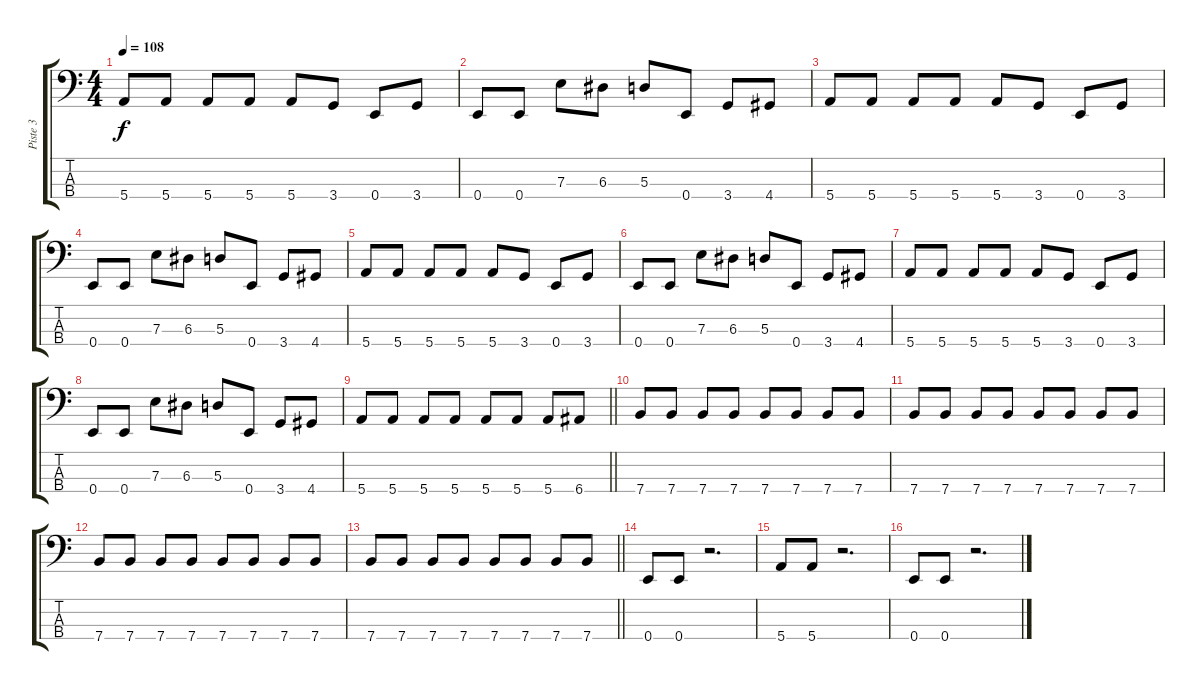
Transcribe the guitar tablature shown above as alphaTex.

\track ("Piste 3" "Piste 3") {instrument electricbassfinger}
\staff {score tabs}
\tuning (G2 D2 A1 E1) {hide}
\ts (4 4)
\tempo 108
\clef f4
\ks c
5.4.8{dy f} 5.4.8 5.4.8 5.4.8 5.4.8 3.4.8 0.4.8 3.4.8 |
0.4.8 0.4.8 7.3.8 6.3.8 5.3.8 0.4.8 3.4.8 4.4.8 |
5.4.8 5.4.8 5.4.8 5.4.8 5.4.8 3.4.8 0.4.8 3.4.8 |
0.4.8 0.4.8 7.3.8 6.3.8 5.3.8 0.4.8 3.4.8 4.4.8 |
5.4.8 5.4.8 5.4.8 5.4.8 5.4.8 3.4.8 0.4.8 3.4.8 |
0.4.8 0.4.8 7.3.8 6.3.8 5.3.8 0.4.8 3.4.8 4.4.8 |
5.4.8 5.4.8 5.4.8 5.4.8 5.4.8 3.4.8 0.4.8 3.4.8 |
0.4.8 0.4.8 7.3.8 6.3.8 5.3.8 0.4.8 3.4.8 4.4.8 |
\barLineRight lightlight
5.4.8 5.4.8 5.4.8 5.4.8 5.4.8 5.4.8 5.4.8 6.4.8 |
7.4.8 7.4.8 7.4.8 7.4.8 7.4.8 7.4.8 7.4.8 7.4.8 |
7.4.8 7.4.8 7.4.8 7.4.8 7.4.8 7.4.8 7.4.8 7.4.8 |
7.4.8 7.4.8 7.4.8 7.4.8 7.4.8 7.4.8 7.4.8 7.4.8 |
\barLineRight lightlight
7.4.8 7.4.8 7.4.8 7.4.8 7.4.8 7.4.8 7.4.8 7.4.8 |
0.4.8 0.4.8 r.2{d} |
5.4.8 5.4.8 r.2{d} |
0.4.8 0.4.8 r.2{d}
